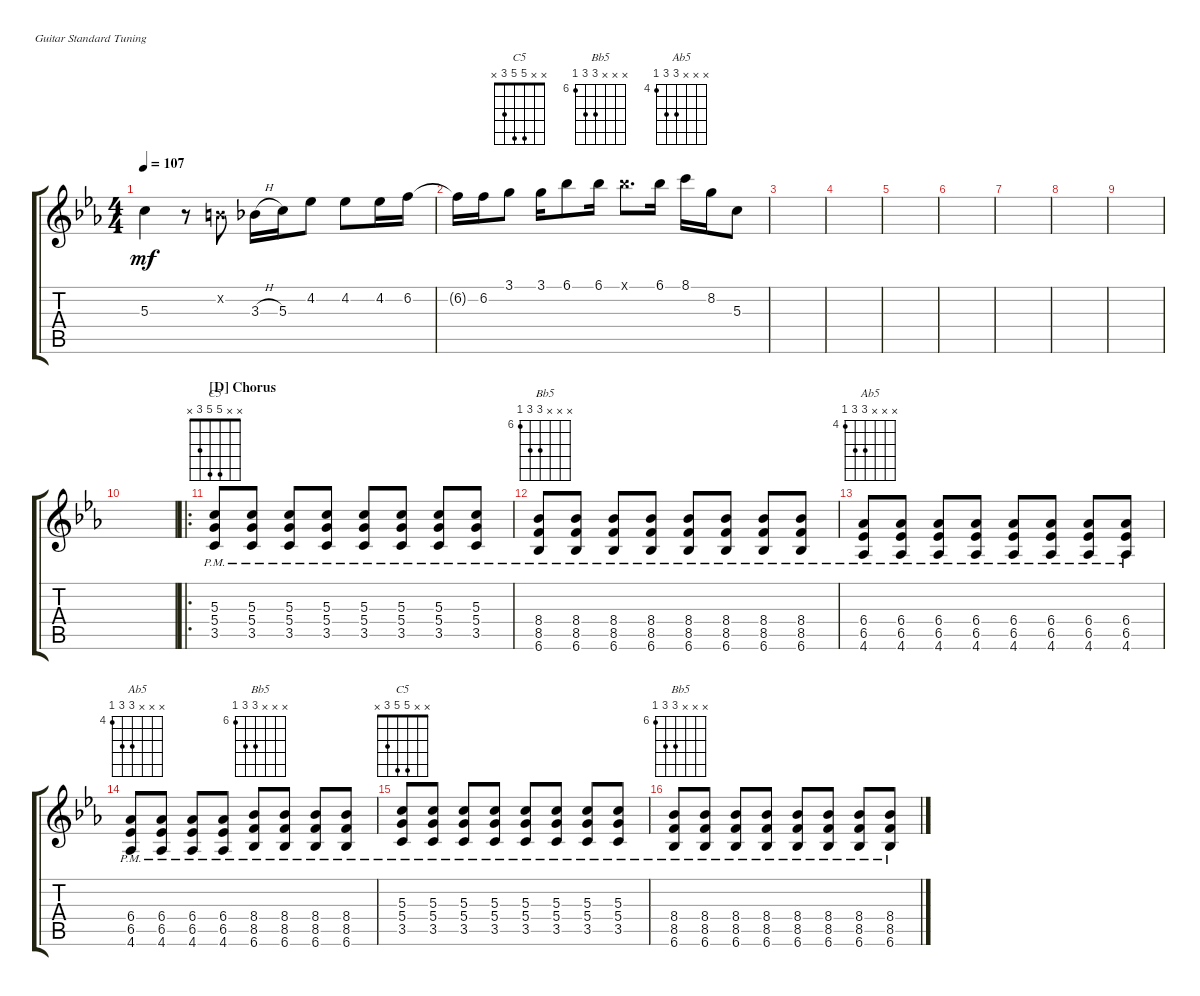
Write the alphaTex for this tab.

\defaultSystemsLayout 4
\bracketExtendMode groupsimilarinstruments
\singleTrackTrackNamePolicy hidden
\firstSystemTrackNameOrientation horizontal
\otherSystemsTrackNameOrientation horizontal
\chordDiagramsInScore
\track ("Guitar" "Guit") {instrument acousticguitarsteel}
\staff {score tabs}
\tuning (E4 B3 G3 D3 A2 E2)
\chord ("C5" x x 5 5 3 x) {showfingering false}
\chord ("Bb5" x x x 8 8 6) {firstfret 6 showfingering false}
\chord ("Ab5" x x x 6 6 4) {firstfret 4 showfingering false}
\ts (4 4)
\tempo 107
\clef g2
\scale
0.236352
\ks cminor
5.3.4{dy mf} r.8 0.2{x}.8 3.3{h}.16 5.3.16 4.2.8 4.2.8 4.2.16 6.2.16 |
\scale
0.23235 6.2{t}.16 6.2.16 3.1.8 3.1.16 6.1.8 6.1.16 6.1{x}.8{d} 6.1.16 8.1.16 8.2.16 5.3.8 |
\scale
0.291801 |
\scale
0.242304 |
\scale
0.235466 |
\scale
0.230375 |
\scale
0.291801 |
\scale
0.243101 |
\scale
0.238432 |
\scale
0.226625 |
\ro
\section ("D" "Chorus")
(3.5{pm} 5.4{pm} 5.3{pm}).8{ch "C5"} (3.5{pm} 5.4{pm} 5.3{pm}).8 (3.5{pm} 5.4{pm} 5.3{pm}).8 (3.5{pm} 5.4{pm} 5.3{pm}).8 (3.5{pm} 5.4{pm} 5.3{pm}).8 (3.5{pm} 5.4{pm} 5.3{pm}).8 (3.5{pm} 5.4{pm} 5.3{pm}).8 (3.5{pm} 5.4{pm} 5.3{pm}).8 |
(6.6{pm} 8.5{pm} 8.4{pm}).8{ch "Bb5"} (6.6{pm} 8.5{pm} 8.4{pm}).8 (6.6{pm} 8.5{pm} 8.4{pm}).8 (6.6{pm} 8.5{pm} 8.4{pm}).8 (6.6{pm} 8.5{pm} 8.4{pm}).8 (6.6{pm} 8.5{pm} 8.4{pm}).8 (6.6{pm} 8.5{pm} 8.4{pm}).8 (6.6{pm} 8.5{pm} 8.4{pm}).8 |
(6.5{pm} 6.4{pm} 4.6{pm}).8{ch "Ab5"} (6.5{pm} 6.4{pm} 4.6{pm}).8 (6.5{pm} 6.4{pm} 4.6{pm}).8 (6.5{pm} 6.4{pm} 4.6{pm}).8 (6.5{pm} 6.4{pm} 4.6{pm}).8 (6.5{pm} 6.4{pm} 4.6{pm}).8 (6.5{pm} 6.4{pm} 4.6{pm}).8 (6.5{pm} 6.4{pm} 4.6{pm}).8 |
(6.5{pm} 6.4{pm} 4.6{pm}).8{ch "Ab5"} (6.5{pm} 6.4{pm} 4.6{pm}).8 (6.5{pm} 6.4{pm} 4.6{pm}).8 (6.5{pm} 6.4{pm} 4.6{pm}).8 (6.6{pm} 8.5{pm} 8.4{pm}).8{ch "Bb5"} (6.6{pm} 8.5{pm} 8.4{pm}).8 (6.6{pm} 8.5{pm} 8.4{pm}).8 (6.6{pm} 8.5{pm} 8.4{pm}).8 |
\scale
0.291217 (3.5{pm} 5.4{pm} 5.3{pm}).8{ch "C5"} (3.5{pm} 5.4{pm} 5.3{pm}).8 (3.5{pm} 5.4{pm} 5.3{pm}).8 (3.5{pm} 5.4{pm} 5.3{pm}).8 (3.5{pm} 5.4{pm} 5.3{pm}).8 (3.5{pm} 5.4{pm} 5.3{pm}).8 (3.5{pm} 5.4{pm} 5.3{pm}).8 (3.5{pm} 5.4{pm} 5.3{pm}).8 |
\scale
0.234206 (6.6{pm} 8.5{pm} 8.4{pm}).8{ch "Bb5"} (6.6{pm} 8.5{pm} 8.4{pm}).8 (6.6{pm} 8.5{pm} 8.4{pm}).8 (6.6{pm} 8.5{pm} 8.4{pm}).8 (6.6{pm} 8.5{pm} 8.4{pm}).8 (6.6{pm} 8.5{pm} 8.4{pm}).8 (6.6{pm} 8.5{pm} 8.4{pm}).8 (6.6{pm} 8.5{pm} 8.4{pm}).8
